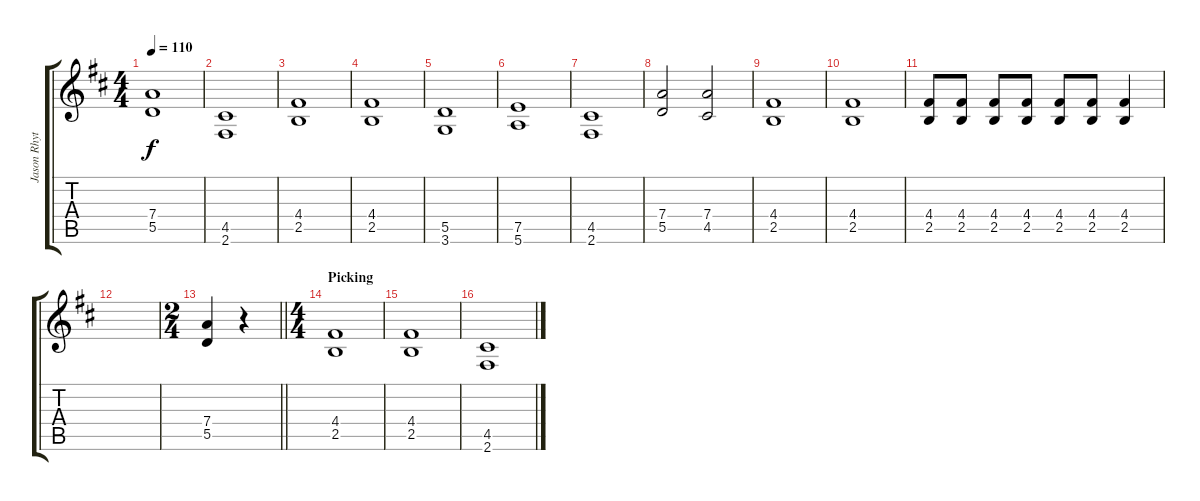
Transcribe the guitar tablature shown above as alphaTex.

\track ("Jason Rhythm" "Jason Rhyt") {instrument electricguitarjazz}
\staff {score tabs}
\tuning (E4 B3 G3 D3 A2 E2) {hide}
\ts (4 4)
\tempo 110
\clef g2
\ks bminor
(7.4 5.5).1{dy f} |
(4.5 2.6).1 |
(4.4 2.5).1 |
(4.4 2.5).1 |
(5.5 3.6).1 |
(7.5 5.6).1 |
(4.5 2.6).1 |
(7.4 5.5).2 (7.4 4.5).2 |
(4.4 2.5).1 |
(4.4 2.5).1 |
(4.4 2.5).8 (4.4 2.5).8 (4.4 2.5).8 (4.4 2.5).8 (4.4 2.5).8 (4.4 2.5).8 (4.4 2.5).4 |
|
\ts (2 4)
\barLineRight lightlight
(7.4 5.5).4 r.4 |
\ts (4 4)
\section ("" "Picking")
(4.4 2.5).1 |
(4.4 2.5).1 |
(4.5 2.6).1
